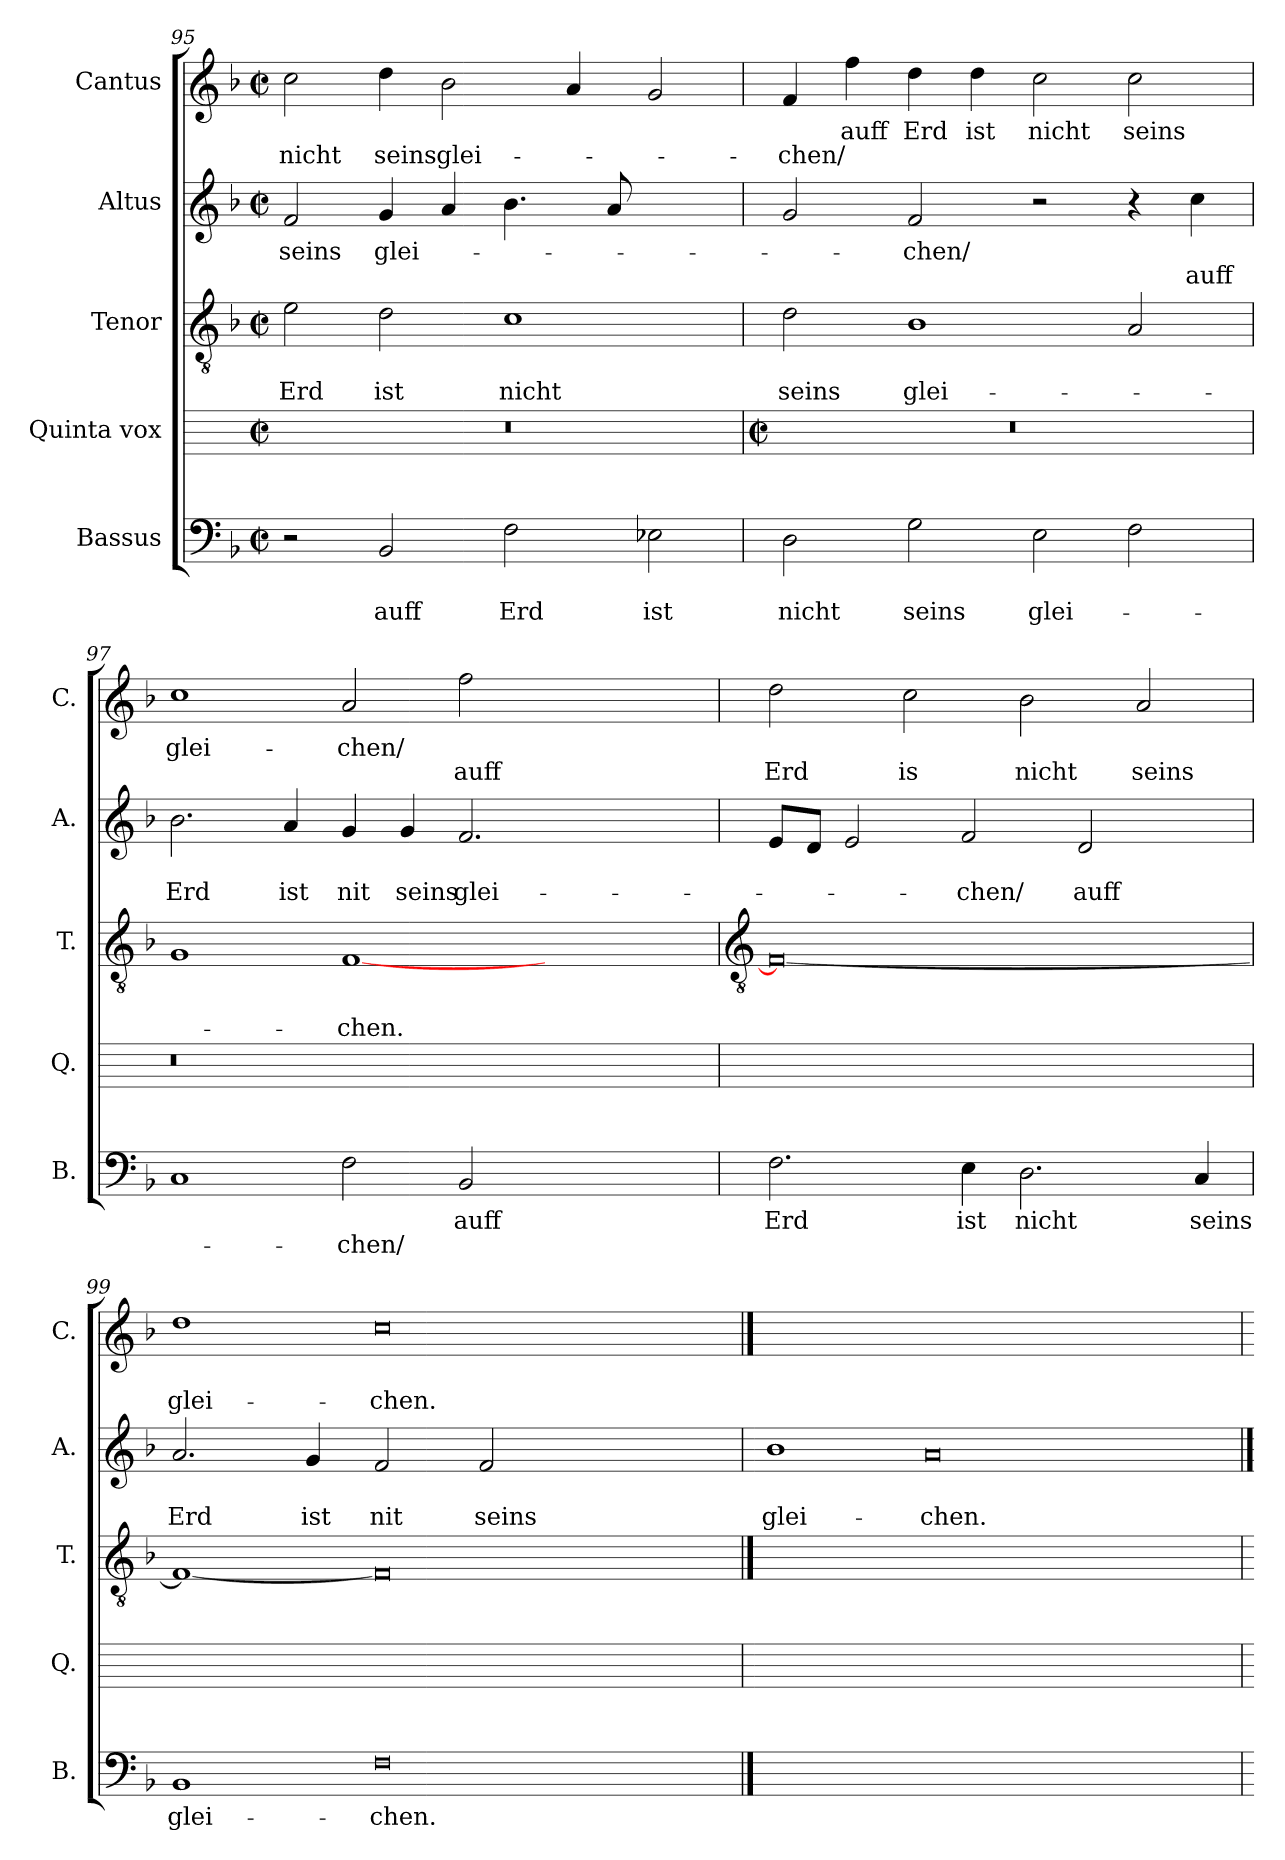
**kern	**text	**text	**kern	**kern	**text	**text	**kern	**text	**text	**kern	**text	**text
*part5	*part5	*part5	*part4	*part3	*part3	*part3	*part2	*part2	*part2	*part1	*part1	*part1
*staff5	*staff5	*staff5	*staff4	*staff3	*staff3	*staff3	*staff2	*staff2	*staff2	*staff1	*staff1	*staff1
*I"Bassus	*	*	*I"Quinta vox	*I"Tenor	*	*	*I"Altus	*	*	*I"Cantus	*	*
*I'B.	*	*	*I'Q.	*I'T.	*	*	*I'A.	*	*	*I'C.	*	*
!!LO:LB:g=z
*clefF4	*	*	*	*clefGv2	*	*	*clefG2	*	*	*clefG2	*	*
*k[b-]	*	*	*	*k[b-]	*	*	*k[b-]	*	*	*k[b-]	*	*
*F:	*	*	*	*F:	*	*	*F:	*	*	*F:	*	*
*M4/2	*	*	*M4/2	*M4/2	*	*	*M4/2	*	*	*M4/2	*	*
*met(c|)	*	*	*met(c|)	*met(c|)	*	*	*met(c|)	*	*	*met(c|)	*	*
=95	=95	=95	=95	=95	=95	=95	=95	=95	=95	=95	=95	=95
!	!	!	!	!	!	!LO:LY:b	!	!LO:LY:b	!	!	!	!LO:LY:b
2r	.	.	0r	2e	.	Erd	2f	seins	.	2cc	.	nicht
!	!	!LO:LY:b	!	!	!	!LO:LY:b	!	!LO:LY:b	!	!	!	!LO:LY:b
2BB-	.	auff	.	2d	.	ist	4g	glei-	.	4dd	.	seins
!	!	!	!	!	!	!	!	!	!	!	!	!LO:LY:b
.	.	.	.	.	.	.	4a	.	.	2b-	.	glei-
!	!	!LO:LY:b	!	!	!	!LO:LY:b	!	!	!	!	!	!
2F	.	Erd	.	1c	.	nicht	4.b-	.	.	.	.	.
.	.	.	.	.	.	.	.	.	.	4a	.	.
.	.	.	.	.	.	.	8a	.	.	.	.	.
!	!	!LO:LY:b	!	!	!	!	!	!	!	!	!	!
2E-X	.	ist	.	.	.	.	2ryy	.	.	2g	.	.
!!LO:LB:g=z
=96	=96	=96	=96	=96	=96	=96	=96	=96	=96	=96	=96	=96
*	*	*	*M4/2	*	*	*	*	*	*	*	*	*
*	*	*	*met(c|)	*	*	*	*	*	*	*	*	*
!	!	!LO:LY:b	!	!	!	!LO:LY:b	!	!	!	!	!	!LO:LY:b
2D	.	nicht	0r	2d	.	seins	2g	.	.	4f	.	-chen/
!	!	!	!	!	!	!	!	!	!	!	!LO:LY:b	!
.	.	.	.	.	.	.	.	.	.	4ff	auff	.
!	!	!LO:LY:b	!	!	!	!LO:LY:b	!	!LO:LY:b	!	!	!LO:LY:b	!
2G	.	seins	.	1B-	.	glei-	2f	-chen/	.	4dd	Erd	.
!	!	!	!	!	!	!	!	!	!	!	!LO:LY:b	!
.	.	.	.	.	.	.	.	.	.	4dd	ist	.
!	!	!LO:LY:b	!	!	!	!	!	!	!	!	!LO:LY:b	!
2E	.	glei-	.	.	.	.	2r	.	.	2cc	nicht	.
!	!	!	!	!	!	!	!	!	!	!	!LO:LY:b	!
2F	.	.	.	2A	.	.	4r	.	.	2cc	seins	.
!	!	!	!	!	!	!	!	!	!LO:LY:b	!	!	!
.	.	.	.	.	.	.	4cc	.	auff	.	.	.
=97	=97	=97	=97	=97	=97	=97	=97	=97	=97	=97	=97	=97
!	!	!	!	!	!	!	!	!	!LO:LY:b	!	!LO:LY:b	!
1C	.	.	0.r	1G	.	.	2.b-	.	Erd	1cc	glei-	.
!	!	!	!	!	!	!	!	!	!LO:LY:b	!	!	!
.	.	.	.	.	.	.	4a	.	ist	.	.	.
!	!	!LO:LY:b	!	!	!	!LO:LY:b	!	!	!LO:LY:b	!	!LO:LY:b	!
2F	.	-chen/	.	[1F	.	-chen.	4g	.	nit	2a	-chen/	.
!	!	!	!	!	!	!	!	!	!LO:LY:b	!	!	!
.	.	.	.	.	.	.	4g	.	seins	.	.	.
!	!LO:LY:b	!	!	!	!	!	!	!	!LO:LY:b	!	!	!LO:LY:b
2BB-	auff	.	.	.	.	.	2.f	.	glei-	2ff	.	auff
1ryy	.	.	.	1ryy	.	.	.	.	.	1ryy	.	.
.	.	.	.	.	.	.	2.ryy	.	.	.	.	.
!!LO:LB:g=z
=98	=98	=98	=98	=98	=98	=98	=98	=98	=98	=98	=98	=98
*	*	*	*	*clefGv2	*	*	*	*	*	*	*	*
!	!LO:LY:b	!	!	!	!	!	!	!	!	!	!	!LO:LY:b
2.F	Erd	.	0ryy	0F_	.	.	8eL	.	.	2dd	.	Erd
.	.	.	.	.	.	.	8dJ	.	.	.	.	.
.	.	.	.	.	.	.	2e	.	.	.	.	.
!	!	!	!	!	!	!	!	!	!	!	!	!LO:LY:b
.	.	.	.	.	.	.	.	.	.	2cc	.	is
!	!LO:LY:b	!	!	!	!	!	!	!	!LO:LY:b	!	!	!
4E	ist	.	.	.	.	.	2f	.	-chen/	.	.	.
!	!LO:LY:b	!	!	!	!	!	!	!	!	!	!	!LO:LY:b
2.D	nicht	.	.	.	.	.	.	.	.	2b-	.	nicht
!	!	!	!	!	!	!	!	!	!LO:LY:b	!	!	!
.	.	.	.	.	.	.	2d	.	auff	.	.	.
!	!	!	!	!	!	!	!	!	!	!	!	!LO:LY:b
.	.	.	.	.	.	.	.	.	.	2a	.	seins
!	!LO:LY:b	!	!	!	!	!	!	!	!	!	!	!
4C	seins	.	.	.	.	.	4ryy	.	.	.	.	.
!!LO:LB:g=z
=99	=99	=99	=99	=99	=99	=99	=99	=99	=99	=99	=99	=99
!	!LO:LY:b	!	!	!	!	!	!	!	!LO:LY:b	!	!	!LO:LY:b
1BB-	glei-	.	0ryy	1F_	.	.	2.a	.	Erd	1dd	.	glei-
!	!	!	!	!	!	!	!	!	!LO:LY:b	!	!	!
.	.	.	.	.	.	.	4g	.	ist	.	.	.
!	!LO:LY:b	!	!	!	!	!	!	!	!LO:LY:b	!	!	!LO:LY:b
0F	-chen.	.	.	0F]	.	.	2f	.	nit	0cc	.	-chen.
!	!	!	!	!	!	!	!	!	!LO:LY:b	!	!	!
.	.	.	.	.	.	.	2f	.	seins	.	.	.
.	.	.	1ryy	.	.	.	1ryy	.	.	.	.	.
==	==	==	=	==	==	==	=	==	==	==	==	==
!	!	!	!	!	!	!	!	!	!LO:LY:b	!	!	!
0ryy	.	.	0ryy	0ryy	.	.	1b-	.	glei-	0ryy	.	.
!	!	!	!	!	!	!	!	!	!LO:LY:b	!	!	!
.	.	.	.	.	.	.	0a	.	-chen.	.	.	.
1ryy	.	.	1ryy	1ryy	.	.	.	.	.	1ryy	.	.
=	=	=	=	=	=	=	==	=	=	=	=	=
*-	*-	*-	*-	*-	*-	*-	*-	*-	*-	*-	*-	*-
